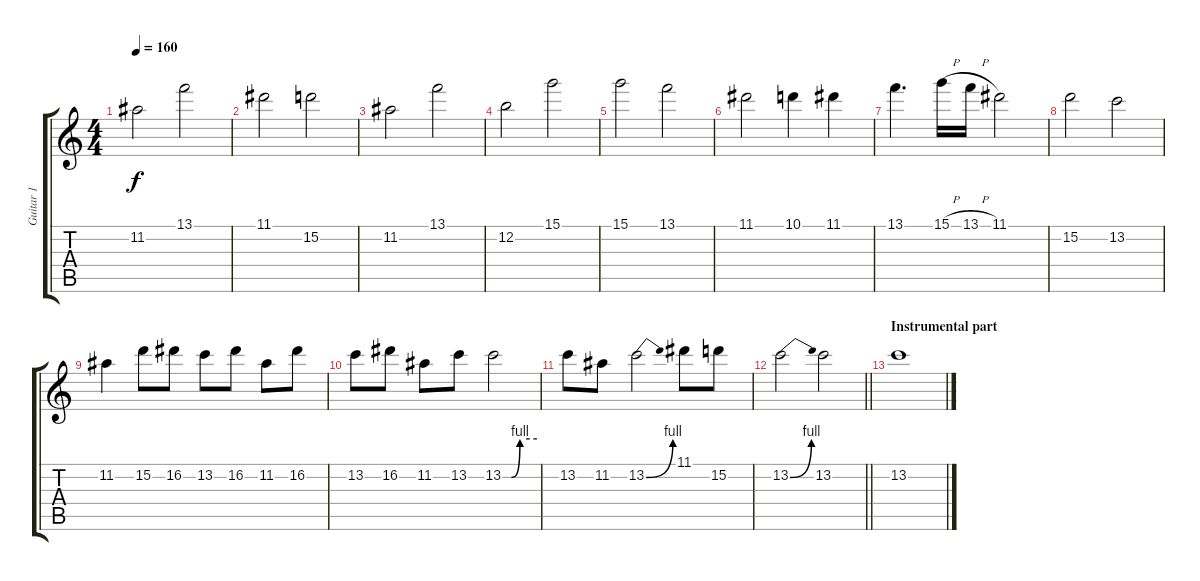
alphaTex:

\track ("Guitar 1" "Guitar 1") {instrument overdrivenguitar}
\staff {score tabs}
\tuning (E4 B3 G3 D3 A2 E2) {hide}
\ts (4 4)
\tempo 160
\clef g2
\ks c
11.2.2{dy f} 13.1.2 |
11.1.2 15.2.2 |
11.2.2 13.1.2 |
12.2.2 15.1.2 |
15.1.2 13.1.2 |
11.1.2 10.1.4 11.1.4 |
13.1.4{d} 15.1{h}.16 13.1{h}.16 11.1.2 |
15.2.2 13.2.2 |
11.2.4 15.2.8 16.2.8 13.2.8 16.2.8 11.2.8 16.2.8 |
13.2.8 16.2.8 11.2.8 13.2.8 13.2{be (custom 0 0 15 0 30 4 60 4)}.2 |
13.2.8 11.2.8 13.2{be (bend 0 0 60 4)}.2 11.1.8 15.2.8 |
\barLineRight lightlight
13.2{be (bend 0 0 60 4)}.2 13.2.2 |
\section ("" "Instrumental part")
13.2.1
